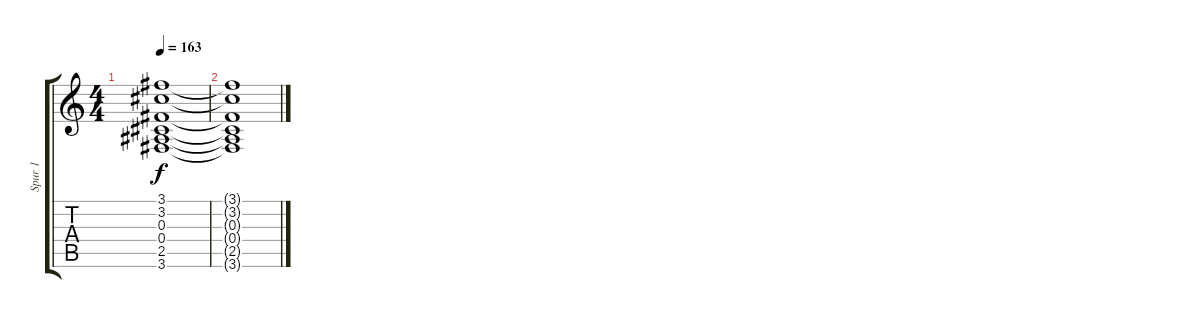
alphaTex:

\track ("Spur 1" "Spur 1") {instrument acousticguitarsteel}
\staff {score tabs}
\tuning (Eb4 Bb3 Gb3 Db3 Ab2 Eb2) {hide}
\ts (4 4)
\tempo 163
\clef g2
\ks c
(3.1 3.2 0.3 0.4 2.5 3.6).1{dy f} |
(3.1{t} 3.2{t} 0.3{t} 0.4{t} 2.5{t} 3.6{t}).1
